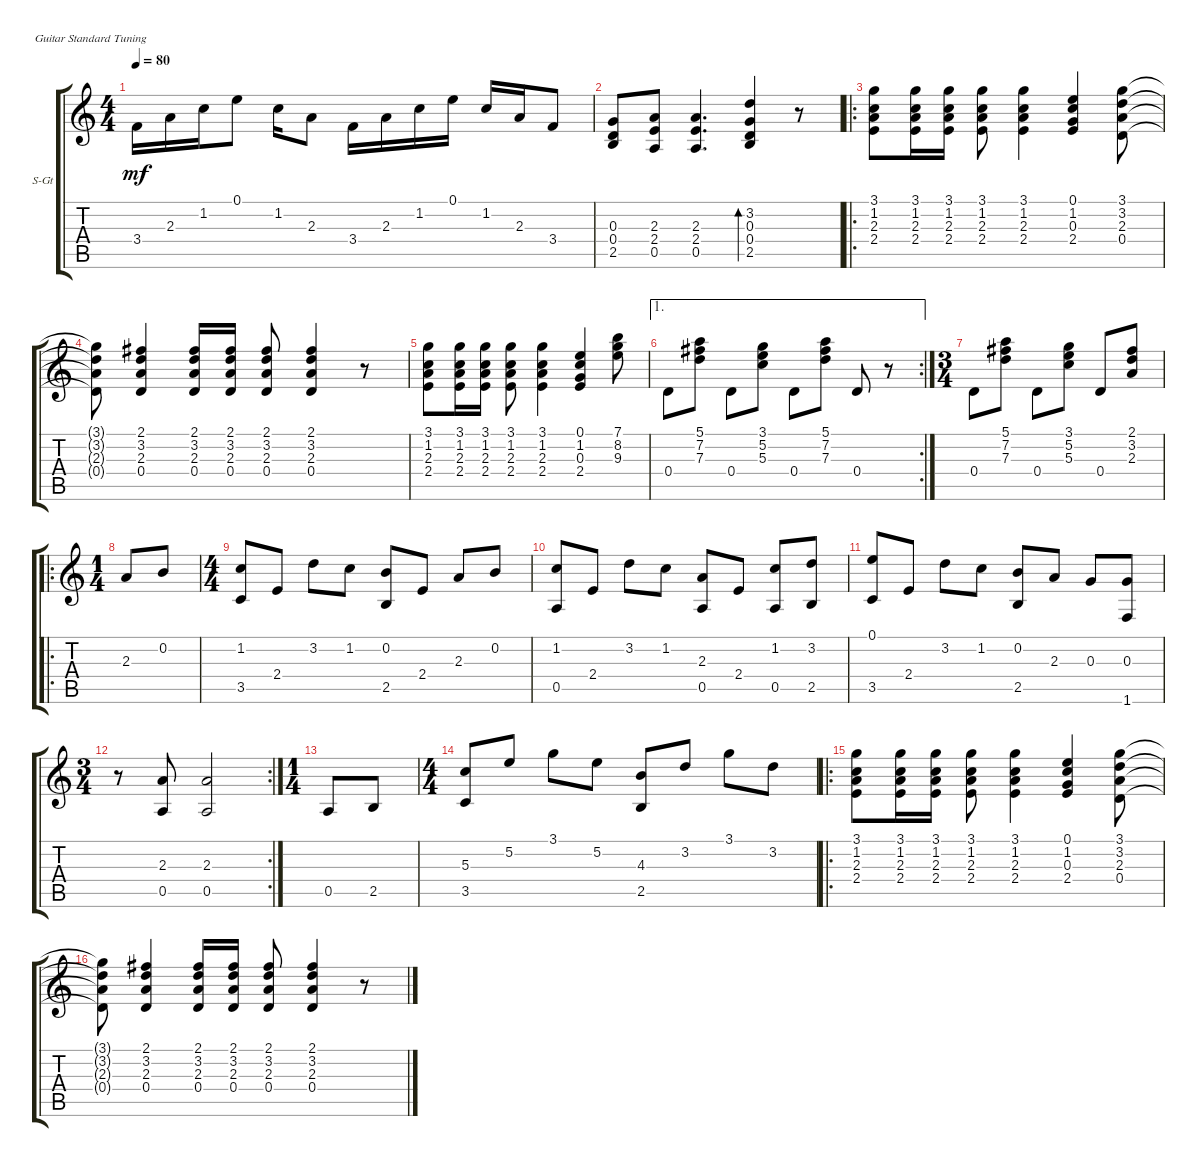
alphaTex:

\defaultSystemsLayout 4
\bracketExtendMode groupsimilarinstruments
\firstSystemTrackNameOrientation horizontal
\otherSystemsTrackNameOrientation horizontal
\track ("Steel Guitar" "S-Gt") {instrument acousticguitarsteel}
\staff {score tabs}
\tuning (E4 B3 G3 D3 A2 E2)
\ts (4 4)
\tempo 80
\clef g2
\scale
0.960908
\ks c
3.4.16{dy mf} 2.3.16 1.2.16 0.1.8 1.2.16 2.3.8 3.4.16 2.3.16 1.2.16 0.1.16 1.2.16 2.3.16 3.4.8 |
\scale
1.07818 (2.5 0.4 0.3).8 (0.5 2.4 2.3).8 (0.5 2.4 2.3).4{d} (2.5 0.4 0.3 3.2).4{bd 120} r.8 |
\ro
\scale
0.960908 (2.4 2.3 1.2 3.1).8 (2.4 2.3 1.2 3.1).16 (2.4 2.3 1.2 3.1).16 (2.4 2.3 1.2 3.1).8 (2.4 2.3 1.2 3.1).4 (2.4 0.3 1.2 0.1).4 (0.4 2.3 3.2 3.1).8 |
\scale
0.960908 (0.4{t} 2.3{t} 3.2{t} 3.1{t}).8 (0.4 2.3 3.2 2.1).4 (0.4 2.3 3.2 2.1).16 (0.4 2.3 3.2 2.1).16 (0.4 2.3 3.2 2.1).8 (0.4 2.3 3.2 2.1).4 r.8 |
\scale
1.07818 (2.4 2.3 1.2 3.1).8 (2.4 2.3 1.2 3.1).16 (2.4 2.3 1.2 3.1).16 (2.4 2.3 1.2 3.1).8 (2.4 2.3 1.2 3.1).4 (2.4 0.3 1.2 0.1).4 (9.3 8.2 7.1).8 |
\ae 1
\rc 2
\scale
0.960908 0.4.8 (7.3 7.2 5.1).8 0.4.8 (5.3 5.2 3.1).8 0.4.8 (7.3 7.2 5.1).8 0.4.8 r.8 |
\ts (3 4)
\scale
0.960908 0.4.8 (7.3 7.2 5.1).8 0.4.8 (5.3 5.2 3.1).8 0.4.8 (2.3 3.2 2.1).8 |
\ro
\ts (1 4)
\scale
1.13871 2.3.8 0.2.8 |
\ts (4 4)
\scale
0.930643 (3.5 1.2).8 2.4.8 3.2.8 1.2.8 (2.5 0.2).8 2.4.8 2.3.8 0.2.8 |
\scale
0.930643 (0.5 1.2).8 2.4.8 3.2.8 1.2.8 (2.3 0.5).8 2.4.8 (0.5 1.2).8 (2.5 3.2).8 |
\scale
1.07818 (3.5 0.1).8 2.4.8 3.2.8 1.2.8 (2.5 0.2).8 2.3.8 0.3.8 (1.6 0.3).8 |
\rc 2
\ts (3 4)
\scale
0.960908 r.8 (0.5 2.3).8 (0.5 2.3).2 |
\ts (1 4)
\scale
0.960908 0.5.8 2.5.8 |
\ts (4 4)
\scale
1.13871 (3.5 5.3).8 5.2.8 3.1.8 5.2.8 (2.5 4.3).8 3.2.8 3.1.8 3.2.8 |
\ro
\scale
0.930643 (2.4 2.3 1.2 3.1).8 (2.4 2.3 1.2 3.1).16 (2.4 2.3 1.2 3.1).16 (2.4 2.3 1.2 3.1).8 (2.4 2.3 1.2 3.1).4 (2.4 0.3 1.2 0.1).4 (0.4 2.3 3.2 3.1).8 |
\scale
0.930643 (0.4{t} 2.3{t} 3.2{t} 3.1{t}).8 (0.4 2.3 3.2 2.1).4 (0.4 2.3 3.2 2.1).16 (0.4 2.3 3.2 2.1).16 (0.4 2.3 3.2 2.1).8 (0.4 2.3 3.2 2.1).4 r.8
